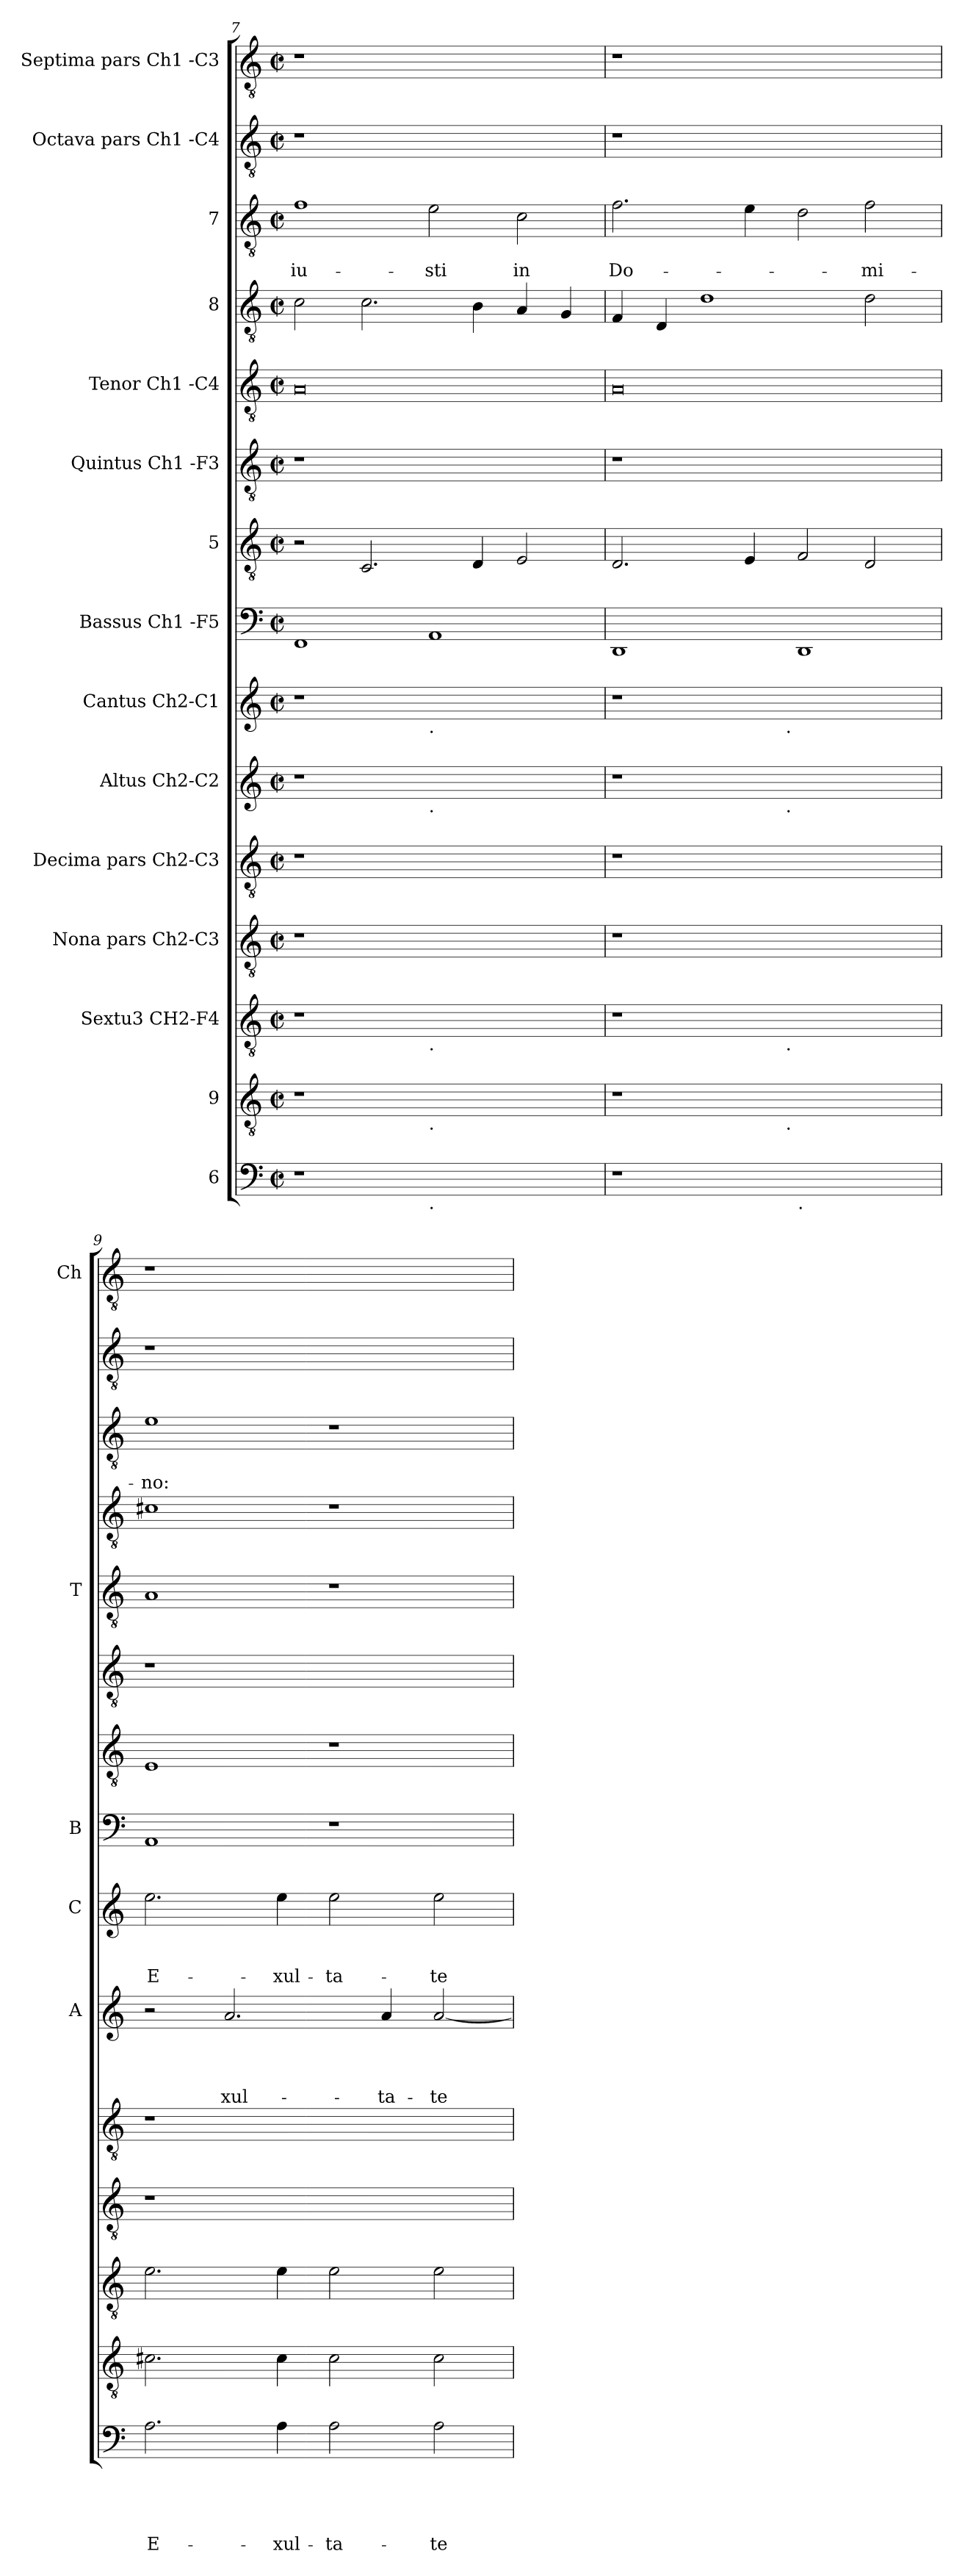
**kern	**text	**text	**text	**text	**text	**kern	**kern	**kern	**kern	**kern	**text	**text	**text	**text	**kern	**text	**text	**text	**kern	**kern	**kern	**kern	**kern	**kern	**text	**text	**kern	**kern
*part15	*part15	*part15	*part15	*part15	*part15	*part14	*part13	*part12	*part11	*part10	*part10	*part10	*part10	*part10	*part9	*part9	*part9	*part9	*part8	*part7	*part6	*part5	*part4	*part3	*part3	*part3	*part2	*part1
*staff15	*staff15	*staff15	*staff15	*staff15	*staff15	*staff14	*staff13	*staff12	*staff11	*staff10	*staff10	*staff10	*staff10	*staff10	*staff9	*staff9	*staff9	*staff9	*staff8	*staff7	*staff6	*staff5	*staff4	*staff3	*staff3	*staff3	*staff2	*staff1
*I"6	*	*	*	*	*	*I"9	*I"Sextu3 CH2-F4	*I"Nona pars Ch2-C3	*I"Decima pars Ch2-C3	*I"Altus Ch2-C2	*	*	*	*	*I"Cantus Ch2-C1	*	*	*	*I"Bassus Ch1 -F5	*I"5	*I"Quintus Ch1 -F3	*I"Tenor Ch1 -C4	*I"8	*I"7	*	*	*I"Octava pars Ch1 -C4	*I"Septima pars Ch1 -C3
*	*	*	*	*	*	*	*	*	*	*I'A	*	*	*	*	*I'C	*	*	*	*I'B	*	*	*I'T	*	*	*	*	*	*I'Ch
!!LO:PB:g=z
*clefF4	*	*	*	*	*	*clefGv2	*clefGv2	*clefGv2	*clefGv2	*clefG2	*	*	*	*	*clefG2	*	*	*	*clefF4	*clefGv2	*clefGv2	*clefGv2	*clefGv2	*clefGv2	*	*	*clefGv2	*clefGv2
*	*	*	*	*	*	*	*	*	*	*	*	*	*	*	*	*	*	*	*ITrd7c12	*	*	*	*	*	*	*	*	*
*k[]	*	*	*	*	*	*k[]	*k[]	*k[]	*k[]	*k[]	*	*	*	*	*k[]	*	*	*	*k[]	*k[]	*k[]	*k[]	*k[]	*k[]	*	*	*k[]	*k[]
*C:	*	*	*	*	*	*C:	*C:	*C:	*C:	*C:	*	*	*	*	*C:	*	*	*	*C:	*C:	*C:	*C:	*C:	*C:	*	*	*C:	*C:
*M2/2	*	*	*	*	*	*M2/2	*M2/2	*M2/2	*M2/2	*M2/2	*	*	*	*	*M2/2	*	*	*	*M2/2	*M2/2	*M2/2	*M2/2	*M2/2	*M2/2	*	*	*M2/2	*M2/2
*met(c|)	*	*	*	*	*	*met(c|)	*met(c|)	*met(c|)	*met(c|)	*met(c|)	*	*	*	*	*met(c|)	*	*	*	*met(c|)	*met(c|)	*met(c|)	*met(c|)	*met(c|)	*met(c|)	*	*	*met(c|)	*met(c|)
=7	=7	=7	=7	=7	=7	=7	=7	=7	=7	=7	=7	=7	=7	=7	=7	=7	=7	=7	=7	=7	=7	=7	=7	=7	=7	=7	=7	=7
!	!	!	!	!	!	!	!	!	!	!	!	!	!	!	!	!	!	!	!	!	!	!	!	!	!	!LO:LY:b	!	!
1r	.	.	.	.	.	1r	1r	1r	1r	1r	.	.	.	.	1r	.	.	.	1FFF	2r	1r	0A	2c\	1f	.	iu-	1r	1r
.	.	.	.	.	.	.	.	.	.	.	.	.	.	.	.	.	.	.	.	2.C/	.	.	2.c\	.	.	.	.	.
!	!	!	!	!	!	!	!	!	!	!	!	!	!	!	!LO:TX:b:t=.	!	!	!	!	!	!	!	!	!	!	!	!	!
!	!	!	!	!	!	!	!	!	!	!LO:TX:b:t=.	!	!	!	!	!	!	!	!	!	!	!	!	!	!	!	!	!	!
!	!	!	!	!	!	!	!LO:TX:b:t=.	!	!	!	!	!	!	!	!	!	!	!	!	!	!	!	!	!	!	!	!	!
!	!	!	!	!	!	!LO:TX:b:t=.	!	!	!	!	!	!	!	!	!	!	!	!	!	!	!	!	!	!	!	!	!	!
!LO:TX:b:t=.	!	!	!	!	!	!	!	!	!	!	!	!	!	!	!	!	!	!	!	!	!	!	!	!	!	!	!	!
!	!	!	!	!	!	!	!	!	!	!	!	!	!	!	!	!	!	!	!	!	!	!	!	!	!	!LO:LY:b	!	!
1ryy	.	.	.	.	.	1ryy	1ryy	1ryy	1ryy	1ryy	.	.	.	.	1ryy	.	.	.	1AAA	.	1ryy	.	.	2e\	.	-sti	1ryy	1ryy
.	.	.	.	.	.	.	.	.	.	.	.	.	.	.	.	.	.	.	.	4D/	.	.	4B\	.	.	.	.	.
!	!	!	!	!	!	!	!	!	!	!	!	!	!	!	!	!	!	!	!	!	!	!	!	!	!	!LO:LY:b	!	!
.	.	.	.	.	.	.	.	.	.	.	.	.	.	.	.	.	.	.	.	2E/	.	.	4A/	2c\	.	in	.	.
.	.	.	.	.	.	.	.	.	.	.	.	.	.	.	.	.	.	.	.	.	.	.	4G/	.	.	.	.	.
=8	=8	=8	=8	=8	=8	=8	=8	=8	=8	=8	=8	=8	=8	=8	=8	=8	=8	=8	=8	=8	=8	=8	=8	=8	=8	=8	=8	=8
!	!	!	!	!	!	!	!	!	!	!	!	!	!	!	!	!	!	!	!	!	!	!	!	!	!	!LO:LY:b	!	!
*	*	*	*	*	*	*^	*^	*	*	*^	*	*	*	*	*^	*	*	*	*	*	*	*	*	*	*	*	*	*
1r	.	.	.	.	.	1r	2ryy	1r	2ryy	1r	1r	1r	2ryy	.	.	.	.	1r	2ryy	.	.	.	1DDD	2.D/	1r	0A	4F/	2.f\	.	Do-	1r	1r
.	.	.	.	.	.	.	.	.	.	.	.	.	.	.	.	.	.	.	.	.	.	.	.	.	.	.	4D/	.	.	.	.	.
.	.	.	.	.	.	.	4...ryy	.	4...ryy	.	.	.	4...ryy	.	.	.	.	.	4...ryy	.	.	.	.	.	.	.	1d	.	.	.	.	.
.	.	.	.	.	.	.	.	.	.	.	.	.	.	.	.	.	.	.	.	.	.	.	.	4E/	.	.	.	4e\	.	.	.	.
!	!	!	!	!	!	!	!	!	!	!	!	!	!	!	!	!	!	!	!LO:TX:b:t=.	!	!	!	!	!	!	!	!	!	!	!	!	!
!	!	!	!	!	!	!	!	!	!	!	!	!	!LO:TX:b:t=.	!	!	!	!	!	!	!	!	!	!	!	!	!	!	!	!	!	!	!
!	!	!	!	!	!	!	!	!	!LO:TX:b:t=.	!	!	!	!	!	!	!	!	!	!	!	!	!	!	!	!	!	!	!	!	!	!	!
!	!	!	!	!	!	!	!LO:TX:b:t=.	!	!	!	!	!	!	!	!	!	!	!	!	!	!	!	!	!	!	!	!	!	!	!	!	!
.	.	.	.	.	.	.	1ryy	.	1ryy	.	.	.	1ryy	.	.	.	.	.	1ryy	.	.	.	.	.	.	.	.	.	.	.	.	.
!LO:TX:b:t=.	!	!	!	!	!	!	!	!	!	!	!	!	!	!	!	!	!	!	!	!	!	!	!	!	!	!	!	!	!	!	!	!
1ryy	.	.	.	.	.	1ryy	.	1ryy	.	1ryy	1ryy	1ryy	.	.	.	.	.	1ryy	.	.	.	.	1DDD	2F/	1ryy	.	.	2d\	.	.	1ryy	1ryy
!	!	!	!	!	!	!	!	!	!	!	!	!	!	!	!	!	!	!	!	!	!	!	!	!	!	!	!	!	!	!LO:LY:b	!	!
.	.	.	.	.	.	.	.	.	.	.	.	.	.	.	.	.	.	.	.	.	.	.	.	2D/	.	.	2d\	2f\	.	-mi-	.	.
.	.	.	.	.	.	.	32ryy	.	32ryy	.	.	.	32ryy	.	.	.	.	.	32ryy	.	.	.	.	.	.	.	.	.	.	.	.	.
=9	=9	=9	=9	=9	=9	=9	=9	=9	=9	=9	=9	=9	=9	=9	=9	=9	=9	=9	=9	=9	=9	=9	=9	=9	=9	=9	=9	=9	=9	=9	=9	=9
!	!	!	!	!	!LO:LY:a	!	!	!	!	!	!	!	!	!	!	!	!	!	!	!	!	!LO:LY:b	!	!	!	!	!	!	!	!LO:LY:b	!	!
*	*	*	*	*	*	*v	*v	*	*	*	*	*v	*v	*	*	*	*	*v	*v	*	*	*	*	*	*	*	*	*	*	*	*	*
*	*	*	*	*	*	*	*v	*v	*	*	*	*	*	*	*	*	*	*	*	*	*	*	*	*	*	*	*	*	*
2.A\	.	.	.	.	E-	2.c#X\	2.e\	1r	1r	2r	.	.	.	.	2.ee\	.	.	E-	1AAA	1E	1r	1A	1c#X	1e	.	-no:	1r	1r
!	!	!	!	!	!	!	!	!	!	!	!	!	!	!LO:LY:a	!	!	!	!	!	!	!	!	!	!	!	!	!	!
.	.	.	.	.	.	.	.	.	.	2.a/	.	.	.	xul-	.	.	.	.	.	.	.	.	.	.	.	.	.	.
!	!	!	!	!	!LO:LY:a	!	!	!	!	!	!	!	!	!	!	!	!	!LO:LY:b	!	!	!	!	!	!	!	!	!	!
4A\	.	.	.	.	-xul-	4c#\	4e\	.	.	.	.	.	.	.	4ee\	.	.	-xul-	.	.	.	.	.	.	.	.	.	.
!	!	!	!	!	!LO:LY:a	!	!	!	!	!	!	!	!	!	!	!	!	!LO:LY:b	!	!	!	!	!	!	!	!	!	!
2A\	.	.	.	.	-ta-	2c#\	2e\	1ryy	1ryy	.	.	.	.	.	2ee\	.	.	-ta-	1r	1r	1ryy	1r	1r	1r	.	.	1ryy	1ryy
!	!	!	!	!	!	!	!	!	!	!	!	!	!	!LO:LY:a	!	!	!	!	!	!	!	!	!	!	!	!	!	!
.	.	.	.	.	.	.	.	.	.	4a/	.	.	.	-ta-	.	.	.	.	.	.	.	.	.	.	.	.	.	.
!	!	!	!	!	!LO:LY:a	!	!	!	!	!	!	!	!	!LO:LY:a	!	!	!	!LO:LY:b	!	!	!	!	!	!	!	!	!	!
2A\	.	.	.	.	-te	2c#\	2e\	.	.	[<2a/	.	.	.	-te	2ee\	.	.	-te	.	.	.	.	.	.	.	.	.	.
=	=	=	=	=	=	=	=	=	=	=	=	=	=	=	=	=	=	=	=	=	=	=	=	=	=	=	=	=
*-	*-	*-	*-	*-	*-	*-	*-	*-	*-	*-	*-	*-	*-	*-	*-	*-	*-	*-	*-	*-	*-	*-	*-	*-	*-	*-	*-	*-
